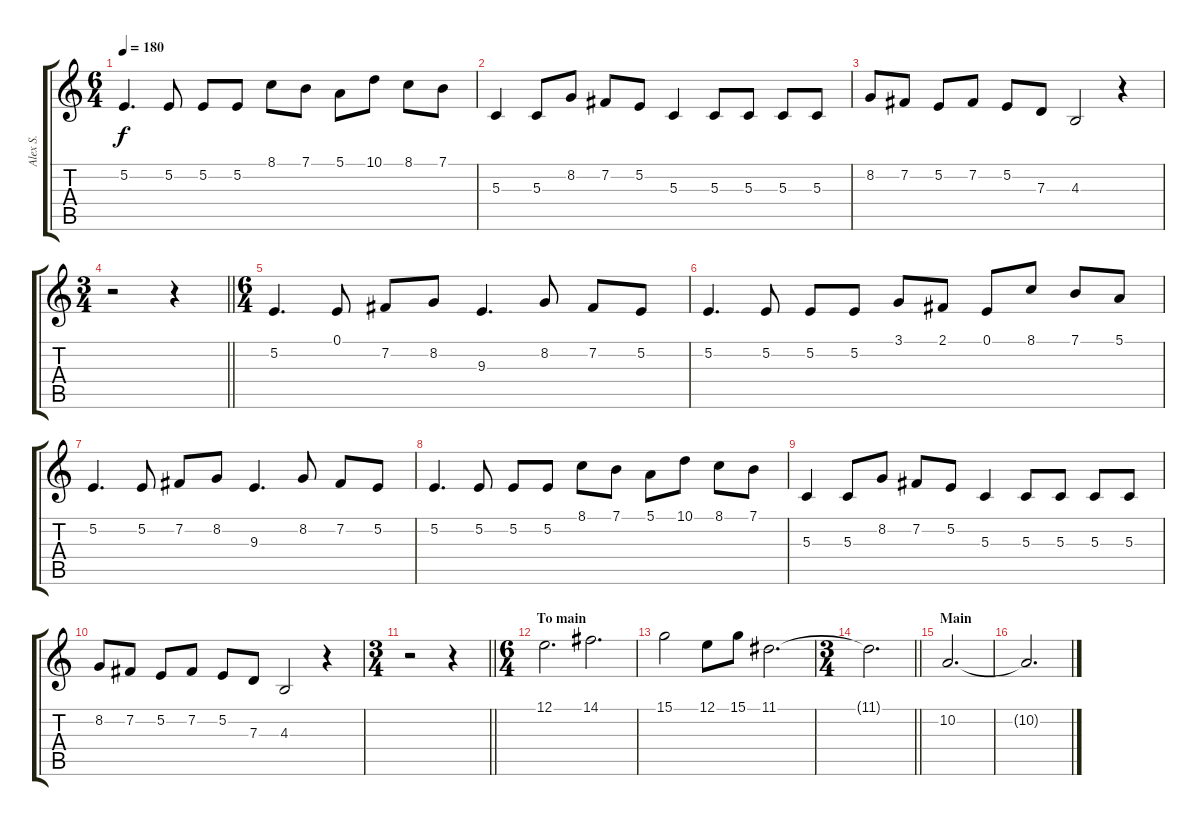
\track ("Alex S." "Alex S.") {instrument violin}
\staff {score tabs}
\tuning (E4 B3 G3 D3 A2 E2) {hide}
\ts (6 4)
\tempo 180
\clef g2
\ks c
5.2.4{d dy f} 5.2.8 5.2.8 5.2.8 8.1.8 7.1.8 5.1.8 10.1.8 8.1.8 7.1.8 |
5.3.4 5.3.8 8.2.8 7.2.8 5.2.8 5.3.4 5.3.8 5.3.8 5.3.8 5.3.8 |
8.2.8 7.2.8 5.2.8 7.2.8 5.2.8 7.3.8 4.3.2 r.4 |
\ts (3 4)
\barLineRight lightlight
r.2 r.4 |
\ts (6 4)
5.2.4{d} 0.1.8 7.2.8 8.2.8 9.3.4{d} 8.2.8 7.2.8 5.2.8 |
5.2.4{d} 5.2.8 5.2.8 5.2.8 3.1.8 2.1.8 0.1.8 8.1.8 7.1.8 5.1.8 |
5.2.4{d} 5.2.8 7.2.8 8.2.8 9.3.4{d} 8.2.8 7.2.8 5.2.8 |
5.2.4{d} 5.2.8 5.2.8 5.2.8 8.1.8 7.1.8 5.1.8 10.1.8 8.1.8 7.1.8 |
5.3.4 5.3.8 8.2.8 7.2.8 5.2.8 5.3.4 5.3.8 5.3.8 5.3.8 5.3.8 |
8.2.8 7.2.8 5.2.8 7.2.8 5.2.8 7.3.8 4.3.2 r.4 |
\ts (3 4)
\barLineRight lightlight
r.2 r.4 |
\ts (6 4)
\section ("" "To main")
12.1.2{d instrument tremolostrings} 14.1.2{d} |
15.1.2 12.1.8 15.1.8 11.1.2{d} |
\ts (3 4)
\barLineRight lightlight
11.1{t}.2{d} |
\section ("" "Main")
10.2.2{d} |
10.2{t}.2{d}
